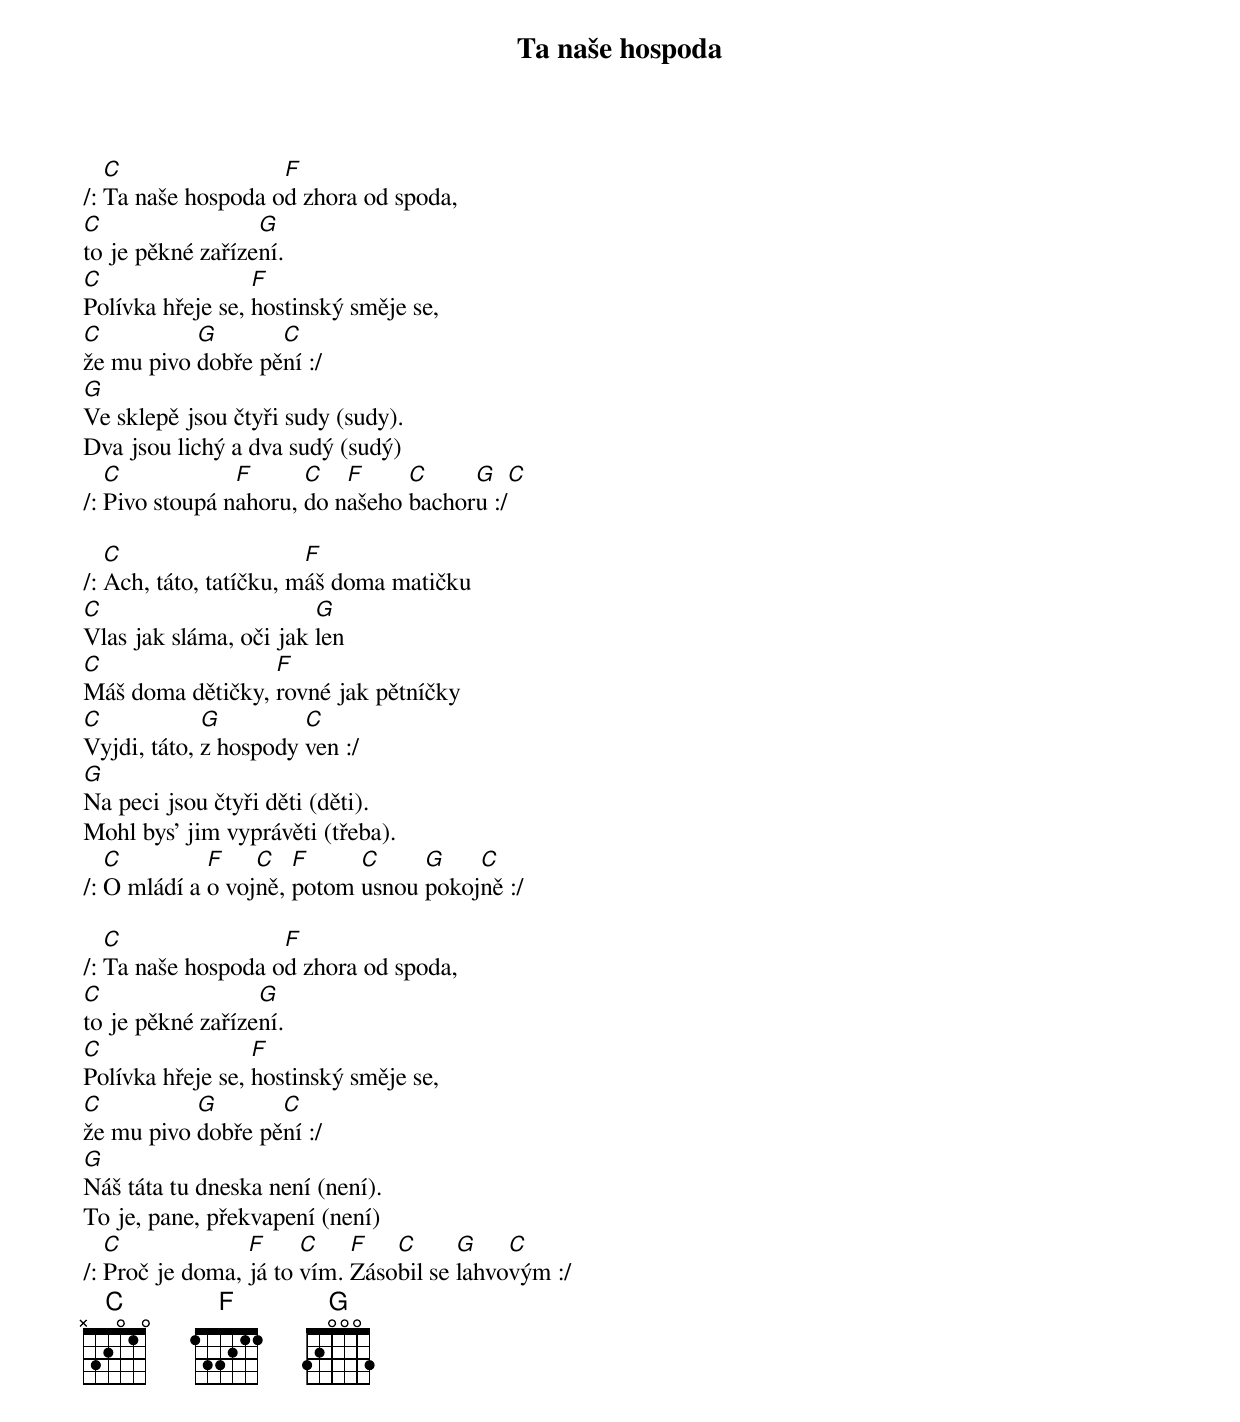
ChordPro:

{title: Ta naše hospoda}
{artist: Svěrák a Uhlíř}
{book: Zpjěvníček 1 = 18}

/: [C]Ta naše hospoda o[F]d zhora od spoda,
[C]to je pěkné zaříze[G]ní.
[C]Polívka hřeje se, [F]hostinský směje se,
[C]že mu pivo [G]dobře pě[C]ní :/
[G]Ve sklepě jsou čtyři sudy (sudy).
Dva jsou lichý a dva sudý (sudý)
/: [C]Pivo stoupá n[F]ahoru, [C]do n[F]ašeho [C]bachor[G]u :/[C]

/: [C]Ach, táto, tatíčku, m[F]áš doma matičku
[C]Vlas jak sláma, oči jak [G]len
[C]Máš doma dětičky, [F]rovné jak pětníčky
[C]Vyjdi, táto, [G]z hospody [C]ven :/
[G]Na peci jsou čtyři děti (děti).
Mohl bys' jim vyprávěti (třeba).
/: [C]O mládí a [F]o voj[C]ně, [F]potom [C]usnou [G]pokoj[C]ně :/

/: [C]Ta naše hospoda o[F]d zhora od spoda,
[C]to je pěkné zaříze[G]ní.
[C]Polívka hřeje se, [F]hostinský směje se,
[C]že mu pivo [G]dobře pě[C]ní :/
[G]Náš táta tu dneska není (není).
To je, pane, překvapení (není)
/: [C]Proč je doma, [F]já to [C]vím. [F]Záso[C]bil se [G]lahvo[C]vým :/
